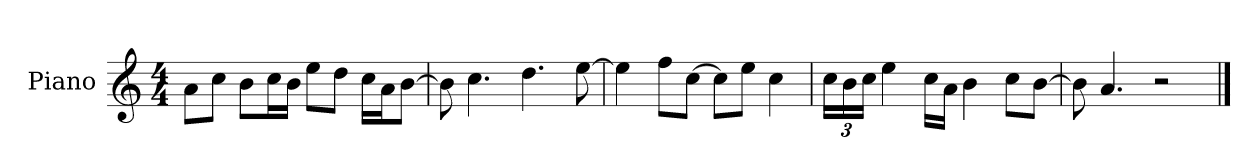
**kern
*part1
*staff1
*I"Piano
*I'P-no
*clefG2
*k[]
*M4/4
*MM90
=1
8a\L
8cc\J
8b\L
16cc\L
16b\JJ
8ee\L
8dd\J
16cc\LL
16a\J
[8b\J
=2
8b\]
4.cc\
4.dd\
[8ee\
=3
4ee\]
8ff\L
[8cc\J
8cc\L]
8ee\J
4cc\
=4
*Xbrackettup
24cc\LL
24b\
24cc\JJ
4ee\
16cc\LL
16a\JJ
4b\
8cc\L
[8b\J
=5
8b\]
4.a/
2r
==
*-
